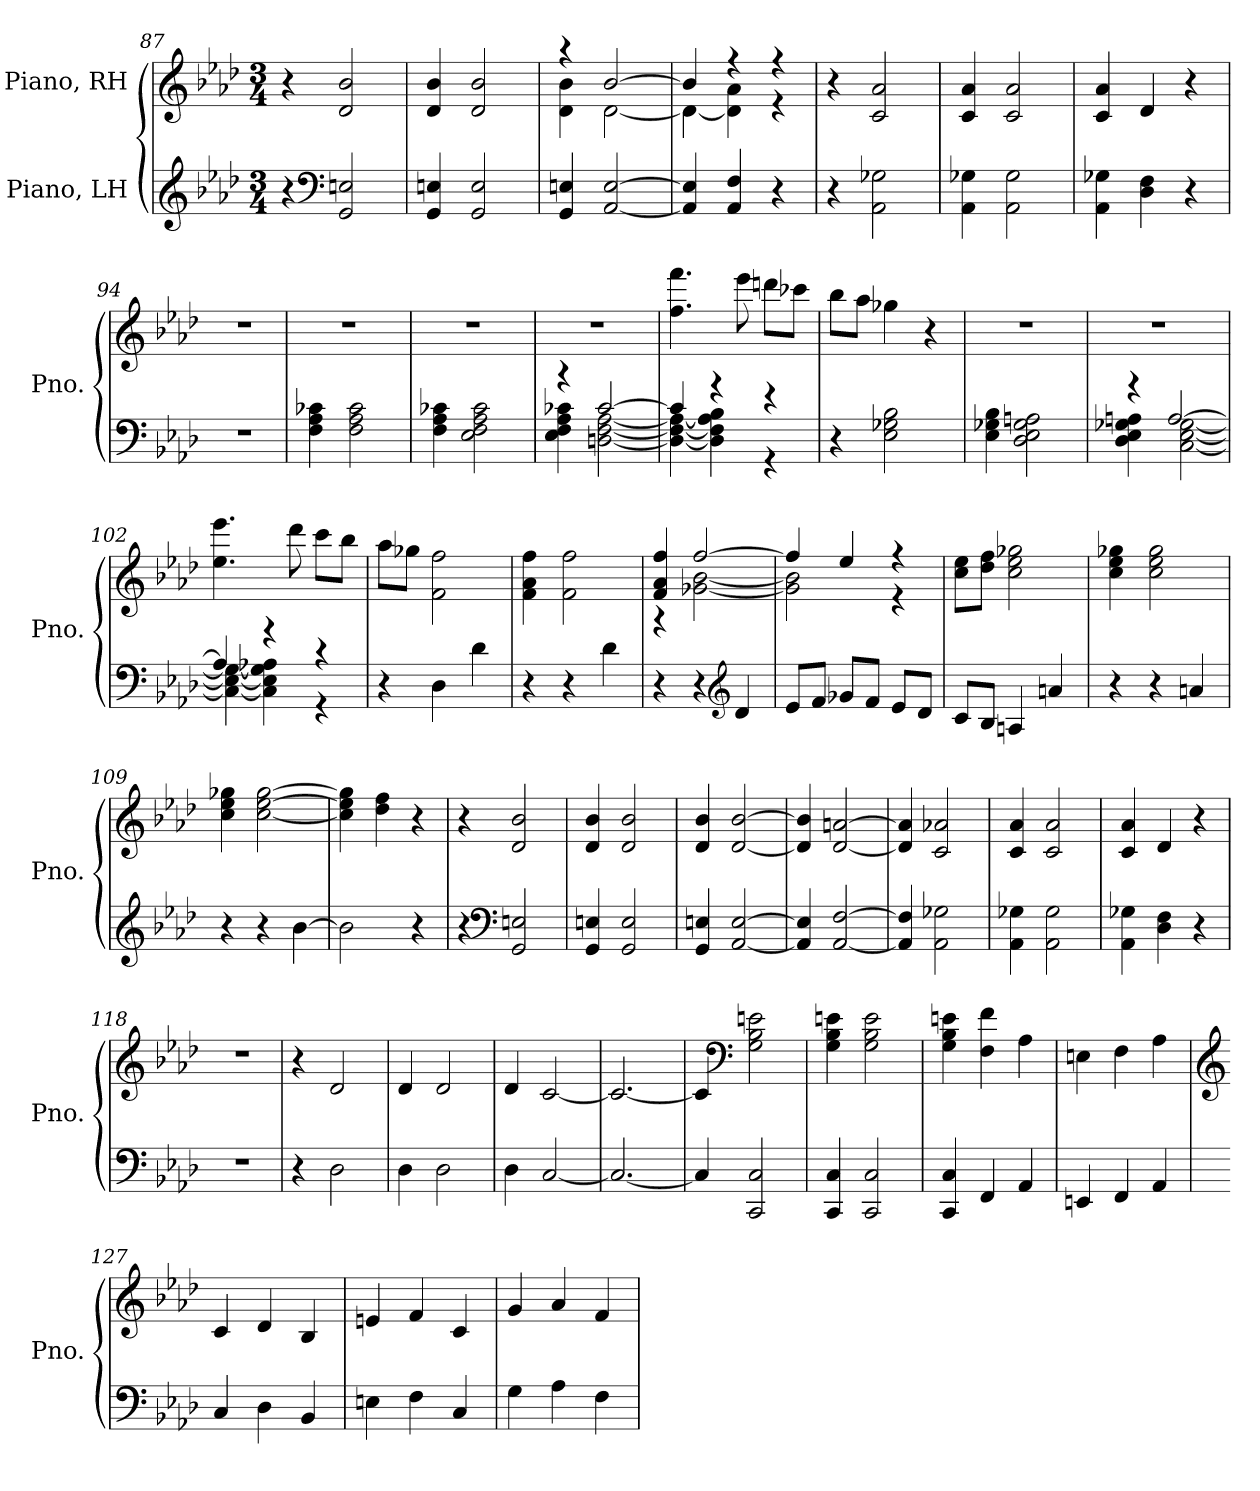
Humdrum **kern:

**kern	**kern
*part2	*part1
*staff2	*staff1
*I"Piano, LH	*I"Piano, RH
*I'Pno.	*I'Pno.
*clefG2	*clefG2
*k[b-e-a-d-]	*k[b-e-a-d-]
*M3/4	*M3/4
=87	=87
4r	4r
*clefF4	*
2GG/ 2En/	2d-/ 2b-/
=88	=88
4GG/ 4En/	4d-/ 4b-/
2GG/ 2E/	2d-/ 2b-/
=89	=89
*	*^
4GG/ 4En/	4r	4d-\ 4b-\
[2AA-/ [2E/	[2b-/	[2d-\
=90	=90	=90
4AA-/] 4E/]	4b-/]	4d-\_
4AA-/ 4F/	4r	4d-\] 4a-\
4r	4r	4r
*	*v	*v
=91	=91
4r	4r
2AA-\ 2G-X\	2c/ 2a-/
!!LO:PB:g=z
=92	=92
4AA-\ 4G-X\	4c/ 4a-/
2AA-\ 2G-\	2c/ 2a-/
=93	=93
4AA-\ 4G-X\	4c/ 4a-/
4D-\ 4F\	4d-/
4r	4r
=94	=94
2.r	2.r
=95	=95
4F\ 4A-\ 4c-X\	2.r
2F\ 2A-\ 2c-\	.
=96	=96
4F\ 4A-\ 4c-X\	2.r
2E-\ 2F\ 2A-\ 2c-\	.
=97	=97
*^	*
4r	4E-\ 4F\ 4A-\ 4c-X\	2.r
[2c-/	[2Dn\ [2F\ [2A-\	.
=98	=98	=98
4c-/]	4D\_ 4F\_ 4A-\_	4.ff\ 4.fff\
4r	4D\] 4F\] 4A-\] 4B-\	.
.	.	8eee-\
4r	4r	8dddn\L
.	.	8ccc-X\J
*v	*v	*
=99	=99
4r	8bb-\L
.	8aa-\J
2E-\ 2G-X\ 2B-\	4gg-X\
.	4r
!!LO:LB:g=z
=100	=100
4E-\ 4G-X\ 4B-\	2.r
2D-\ 2E-\ 2G-\ 2An\	.
=101	=101
*^	*
4r	4D-\ 4E-\ 4G-X\ 4An\	2.r
[2A/	[2C\ [2E-\ [2G-\	.
=102	=102	=102
4A/]	4C\_ 4E-\_ 4G-\_	4.ee-\ 4.eee-\
4r	4C\] 4E-\] 4G-\] 4A-X\	.
.	.	8ddd-\
4r	4r	8ccc\L
.	.	8bb-\J
*v	*v	*
=103	=103
4r	8aa-\L
.	8gg-X\J
4D-\	2f\ 2ff\
4d-\	.
=104	=104
4r	4f\ 4a-\ 4ff\
4r	2f\ 2ff\
4d-\	.
=105	=105
*	*^
4r	4f/ 4a-/ 4ff/	4r
4r	[2ff/	[2g-X\ [2b-\
*clefG2	*	*
4d-/	.	.
=106	=106	=106
8e-/L	4ff/]	2g-\] 2b-\]
8f/J	.	.
8g-X/L	4ee-/	.
8f/J	.	.
8e-/L	4r	4r
8d-/J	.	.
*	*v	*v
!!LO:LB:g=z
=107	=107
8c/L	8cc\ 8ee-\L
8B-/J	8dd-\ 8ff\J
4An/	2cc\ 2ee-\ 2gg-X\
4an/	.
=108	=108
4r	4cc\ 4ee-\ 4gg-X\
4r	2cc\ 2ee-\ 2gg-\
4an/	.
=109	=109
4r	4cc\ 4ee-\ 4gg-X\
4r	[2cc\ [2ee-\ [2gg-\
[4b-\	.
=110	=110
2b-\]	4cc\] 4ee-\] 4gg-\]
.	4dd-\ 4ff\
4r	4r
=111	=111
4r	4r
*clefF4	*
2GG/ 2En/	2d-/ 2b-/
=112	=112
4GG/ 4En/	4d-/ 4b-/
2GG/ 2E/	2d-/ 2b-/
=113	=113
4GG/ 4En/	4d-/ 4b-/
[2AA-/ [2E/	[2d-/ [2b-/
=114	=114
4AA-/] 4E/]	4d-/] 4b-/]
[2AA-/ [2F/	[2d-/ [2an/
=115	=115
4AA-/] 4F/]	4d-/] 4a/]
2AA-\ 2G-X\	2c/ 2a-X/
!!LO:LB:g=z
=116	=116
4AA-\ 4G-X\	4c/ 4a-/
2AA-\ 2G-\	2c/ 2a-/
=117	=117
4AA-\ 4G-X\	4c/ 4a-/
4D-\ 4F\	4d-/
4r	4r
=118	=118
2.r	2.r
=119	=119
4r	4r
2D-\	2d-/
=120	=120
4D-\	4d-/
2D-\	2d-/
=121	=121
4D-\	4d-/
[2C/	[2c/
=122	=122
2.C/_	2.c/_
=123	=123
4C/]	4c/]
*	*clefF4
2CC/ 2C/	2G\ 2B-\ 2en\
=124	=124
4CC/ 4C/	4G\ 4B-\ 4en\
2CC/ 2C/	2G\ 2B-\ 2e\
=125	=125
4CC/ 4C/	4G\ 4B-\ 4en\
4FF/	4F\ 4f\
4AA-/	4A-\
=126	=126
4EEn/	4En\
4FF/	4F\
4AA-/	4A-\
!!LO:LB:g=z
=127	=127
*	*clefG2
4C/	4c/
4D-\	4d-/
4BB-/	4B-/
=128	=128
4En\	4en/
4F\	4f/
4C/	4c/
=129	=129
4G\	4g/
4A-\	4a-/
4F\	4f/
=	=
*-	*-
